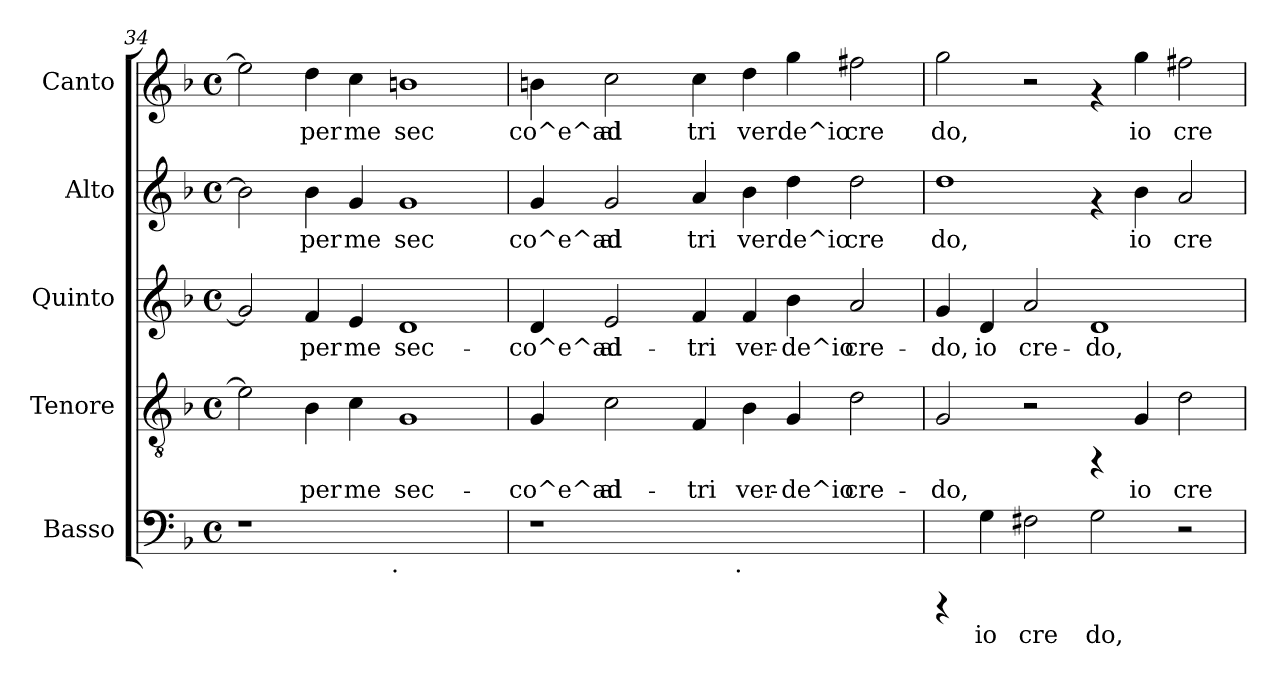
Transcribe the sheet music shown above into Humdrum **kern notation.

**kern	**text	**kern	**text	**kern	**text	**kern	**text	**kern	**text
*part5	*part5	*part4	*part4	*part3	*part3	*part2	*part2	*part1	*part1
*staff5	*staff5	*staff4	*staff4	*staff3	*staff3	*staff2	*staff2	*staff1	*staff1
*I"Basso	*	*I"Tenore	*	*I"Quinto	*	*I"Alto	*	*I"Canto	*
*clefF4	*	*clefGv2	*	*clefG2	*	*clefG2	*	*clefG2	*
*k[b-]	*	*k[b-]	*	*k[b-]	*	*k[b-]	*	*k[b-]	*
*F:	*	*F:	*	*F:	*	*F:	*	*F:	*
*M4/4	*	*M4/4	*	*M4/4	*	*M4/4	*	*M4/4	*
*met(c)	*	*met(c)	*	*met(c)	*	*met(c)	*	*met(c)	*
=34	=34	=34	=34	=34	=34	=34	=34	=34	=34
!	!	!	!LO:LY:b:cj	!	!LO:LY:b:cj	!	!LO:LY:b:cj	!	!LO:LY:b:cj
*^	*	*	*	*	*	*	*	*	*
1r	2ryy	.	2e\]	.	2g/]	.	2b-\]	.	2ee-\]	.
!	!	!	!	!LO:LY:b:cj	!	!LO:LY:b:cj	!	!LO:LY:b:cj	!	!LO:LY:b:cj
.	4ryy	.	4B-\	per	4f/	per	4b-\	per	4dd\	per
!	!	!	!	!LO:LY:b:cj	!	!LO:LY:b:cj	!	!LO:LY:b:cj	!	!LO:LY:b:cj
.	8...ryy	.	4c\	me	4e/	me	4g/	me	4cc\	me
!	!LO:TX:b:t=.	!	!	!	!	!	!	!	!	!
.	1ryy	.	.	.	.	.	.	.	.	.
!	!	!	!	!LO:LY:b:cj	!	!LO:LY:b:cj	!	!LO:LY:b:cj	!	!LO:LY:b:cj
1ryy	.	.	1G	sec-	1d	sec-	1g	sec	1bn	sec
.	64ryy	.	.	.	.	.	.	.	.	.
=35	=35	=35	=35	=35	=35	=35	=35	=35	=35	=35
!	!	!	!	!LO:LY:b:cj	!	!LO:LY:b:cj	!	!LO:LY:b:cj	!	!LO:LY:b:cj
1r	2ryy	.	4G/	-co^e^ad	4d/	-co^e^ad	4g/	co^e^ad	4bn\	co^e^ad
!	!	!	!	!LO:LY:b:cj	!	!LO:LY:b:cj	!	!LO:LY:b:cj	!	!LO:LY:b:cj
.	.	.	2c\	al-	2e/	al-	2g/	al	2cc\	al
.	4ryy	.	.	.	.	.	.	.	.	.
!	!	!	!	!LO:LY:b:cj	!	!LO:LY:b:cj	!	!LO:LY:b:cj	!	!LO:LY:b:cj
.	8...ryy	.	4F/	-tri	4f/	-tri	4a/	tri	4cc\	tri
!	!LO:TX:b:t=.	!	!	!	!	!	!	!	!	!
.	1ryy	.	.	.	.	.	.	.	.	.
!	!	!	!	!LO:LY:b:cj	!	!LO:LY:b:cj	!	!LO:LY:b:cj	!	!LO:LY:b:cj
1ryy	.	.	4B-\	ver-	4f/	ver-	4b-\	ver	4dd\	ver
!	!	!	!	!LO:LY:b:cj	!	!LO:LY:b:cj	!	!LO:LY:b:cj	!	!LO:LY:b:cj
.	.	.	4G/	-de^io	4b-\	-de^io	4dd\	de^io	4gg\	de^io
!	!	!	!	!LO:LY:b:cj	!	!LO:LY:b:cj	!	!LO:LY:b:cj	!	!LO:LY:b:cj
.	.	.	2d\	cre-	2a/	cre-	2dd\	cre	2ff#X\	cre
.	64ryy	.	.	.	.	.	.	.	.	.
=36	=36	=36	=36	=36	=36	=36	=36	=36	=36	=36
!	!	!	!	!LO:LY:b:cj	!	!LO:LY:b:cj	!	!LO:LY:b:cj	!	!LO:LY:b:cj
*v	*v	*	*	*	*	*	*	*	*	*
4rCCC	.	2G/	-do,	4g/	-do,	1dd	do,	2gg\	do,
!	!LO:LY:b:cj	!	!	!	!LO:LY:b:cj	!	!	!	!
4G\	io	.	.	4d/	io	.	.	.	.
!	!LO:LY:b:cj	!	!	!	!LO:LY:b:cj	!	!	!	!
2F#X\	cre	2r	.	2a/	cre-	.	.	2r	.
!	!LO:LY:b:cj	!	!	!	!LO:LY:b:cj	!	!	!	!
2G\	do,	4rFF	.	1d	-do,	4rf	.	4rf	.
!	!	!	!LO:LY:b:cj	!	!	!	!LO:LY:b:cj	!	!LO:LY:b:cj
.	.	4G/	io	.	.	4b-\	io	4gg\	io
!	!	!	!LO:LY:b:cj	!	!	!	!LO:LY:b:cj	!	!LO:LY:b:cj
2r	.	2d\	cre-	.	.	2a/	cre	2ff#X\	cre
=	=	=	=	=	=	=	=	=	=
*-	*-	*-	*-	*-	*-	*-	*-	*-	*-
